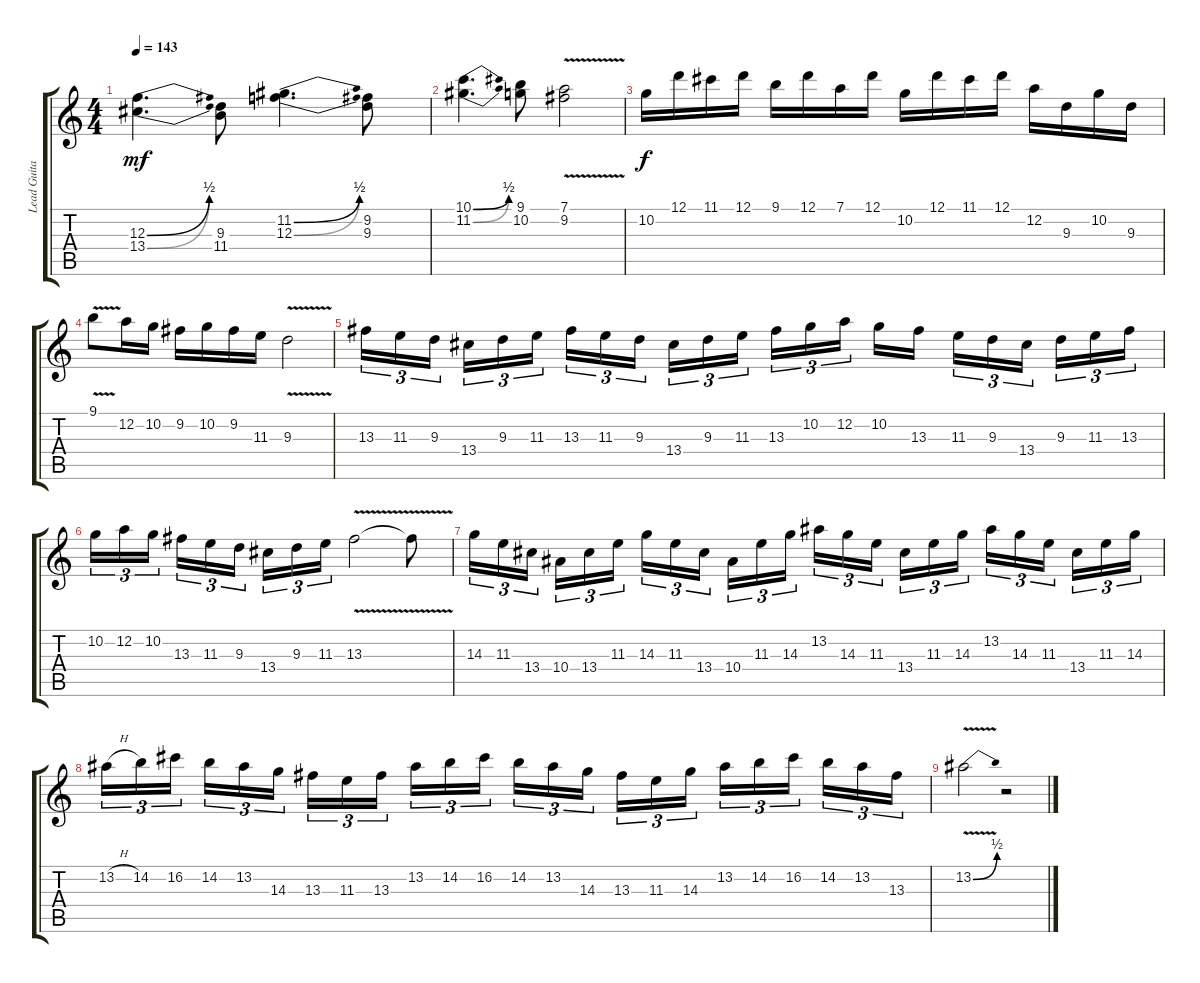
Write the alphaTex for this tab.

\track ("Lead Guitar II" "Lead Guita") {instrument overdrivenguitar}
\staff {score tabs}
\tuning (D4 A3 F3 C3 G2 D2) {hide}
\ts (4 4)
\tempo 143
\clef g2
\ks c
(12.3{be (bend 0 0 60 2)} 13.4{be (bend 0 0 60 2)}).4{d dy mf} (9.3 11.4).8 (11.2{be (bend 0 0 60 2)} 12.3{be (bend 0 0 60 2)}).4{d} (9.2 9.3).8 |
(10.1{be (bend 0 0 60 2)} 11.2{be (bend 0 0 60 2)}).4{d} (9.1 10.2).8 (7.1 9.2{v}).2 |
10.2.16{dy f} 12.1.16 11.1.16 12.1.16 9.1.16 12.1.16 7.1.16 12.1.16 10.2.16 12.1.16 11.1.16 12.1.16 12.2.16 9.3.16 10.2.16 9.3.16 |
9.1{v}.8 12.2.16 10.2.16 9.2.16 10.2.16 9.2.16 11.3.16 9.3{v}.2 |
13.3.16{tu (3 2)} 11.3.16{tu (3 2)} 9.3.16{tu (3 2) beam splitsecondary} 13.4.16{tu (3 2)} 9.3.16{tu (3 2)} 11.3.16{tu (3 2)} 13.3.16{tu (3 2)} 11.3.16{tu (3 2)} 9.3.16{tu (3 2) beam splitsecondary} 13.4.16{tu (3 2)} 9.3.16{tu (3 2)} 11.3.16{tu (3 2)} 13.3.16{tu (3 2)} 10.2.16{tu (3 2)} 12.2.16{tu (3 2) beam splitsecondary} 10.2.16 13.3.16 11.3.16{tu (3 2)} 9.3.16{tu (3 2)} 13.4.16{tu (3 2) beam splitsecondary} 9.3.16{tu (3 2)} 11.3.16{tu (3 2)} 13.3.16{tu (3 2)} |
10.2.16{tu (3 2)} 12.2.16{tu (3 2)} 10.2.16{tu (3 2) beam splitsecondary} 13.3.16{tu (3 2)} 11.3.16{tu (3 2)} 9.3.16{tu (3 2)} 13.4.16{tu (3 2)} 9.3.16{tu (3 2)} 11.3.16{tu (3 2)} 13.3{v}.2 13.3{t}.8 |
14.3.16{tu (3 2)} 11.3.16{tu (3 2)} 13.4.16{tu (3 2) beam splitsecondary} 10.4.16{tu (3 2)} 13.4.16{tu (3 2)} 11.3.16{tu (3 2)} 14.3.16{tu (3 2)} 11.3.16{tu (3 2)} 13.4.16{tu (3 2) beam splitsecondary} 10.4.16{tu (3 2)} 11.3.16{tu (3 2)} 14.3.16{tu (3 2)} 13.2.16{tu (3 2)} 14.3.16{tu (3 2)} 11.3.16{tu (3 2) beam splitsecondary} 13.4.16{tu (3 2)} 11.3.16{tu (3 2)} 14.3.16{tu (3 2)} 13.2.16{tu (3 2)} 14.3.16{tu (3 2)} 11.3.16{tu (3 2) beam splitsecondary} 13.4.16{tu (3 2)} 11.3.16{tu (3 2)} 14.3.16{tu (3 2)} |
13.2{h}.16{tu (3 2)} 14.2.16{tu (3 2)} 16.2.16{tu (3 2) beam splitsecondary} 14.2.16{tu (3 2)} 13.2.16{tu (3 2)} 14.3.16{tu (3 2)} 13.3.16{tu (3 2)} 11.3.16{tu (3 2)} 13.3.16{tu (3 2) beam splitsecondary} 13.2.16{tu (3 2)} 14.2.16{tu (3 2)} 16.2.16{tu (3 2)} 14.2.16{tu (3 2)} 13.2.16{tu (3 2)} 14.3.16{tu (3 2) beam splitsecondary} 13.3.16{tu (3 2)} 11.3.16{tu (3 2)} 14.3.16{tu (3 2)} 13.2.16{tu (3 2)} 14.2.16{tu (3 2)} 16.2.16{tu (3 2) beam splitsecondary} 14.2.16{tu (3 2)} 13.2.16{tu (3 2)} 13.3.16{tu (3 2)} |
13.2{be (bend 0 0 60 2) v}.2 r.2
